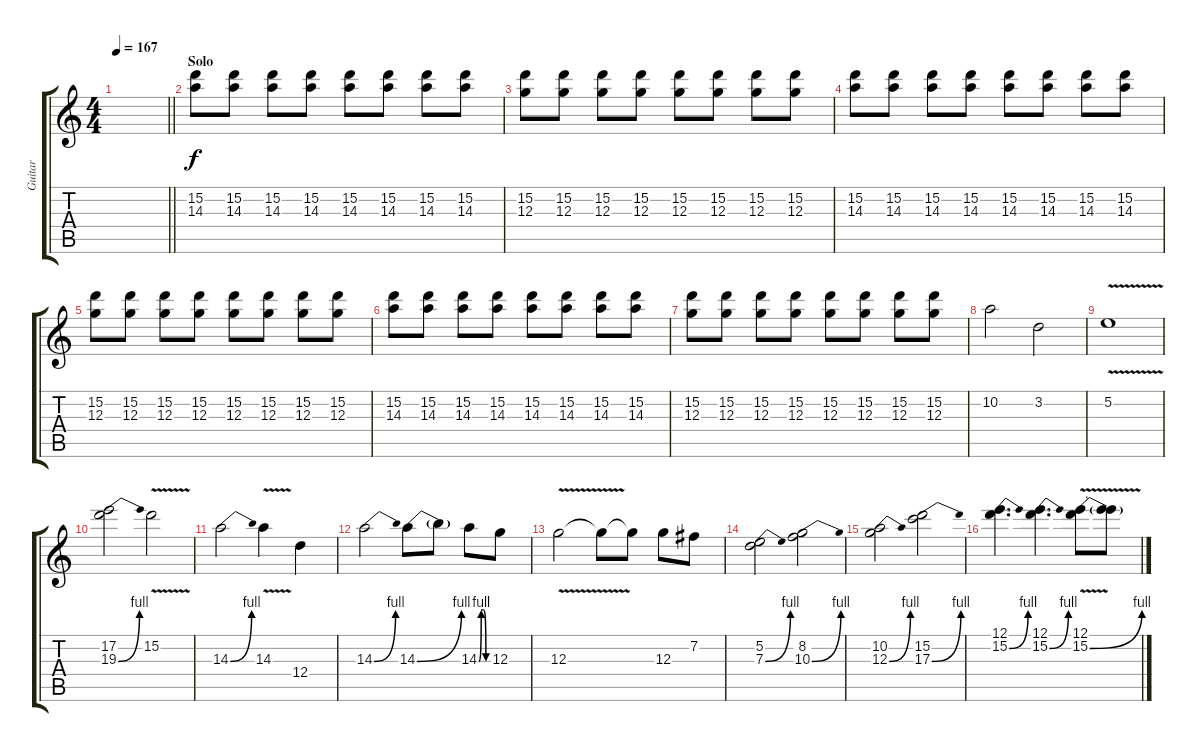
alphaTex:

\track ("Guitar" "Guitar") {instrument overdrivenguitar}
\staff {score tabs}
\tuning (E4 B3 G3 D3 A2 E2) {hide}
\ts (4 4)
\tempo 167
\clef g2
\barLineRight lightlight
\ks c
|
\section ("" "Solo")
(15.2 14.3).8{volume 16} (15.2 14.3).8 (15.2 14.3).8 (15.2 14.3).8 (15.2 14.3).8 (15.2 14.3).8 (15.2 14.3).8 (15.2 14.3).8 |
(15.2 12.3).8 (15.2 12.3).8 (15.2 12.3).8 (15.2 12.3).8 (15.2 12.3).8 (15.2 12.3).8 (15.2 12.3).8 (15.2 12.3).8 |
(15.2 14.3).8{volume 16} (15.2 14.3).8 (15.2 14.3).8 (15.2 14.3).8 (15.2 14.3).8 (15.2 14.3).8 (15.2 14.3).8 (15.2 14.3).8 |
(15.2 12.3).8 (15.2 12.3).8 (15.2 12.3).8 (15.2 12.3).8 (15.2 12.3).8 (15.2 12.3).8 (15.2 12.3).8 (15.2 12.3).8 |
(15.2 14.3).8{volume 16} (15.2 14.3).8 (15.2 14.3).8 (15.2 14.3).8 (15.2 14.3).8 (15.2 14.3).8 (15.2 14.3).8 (15.2 14.3).8 |
(15.2 12.3).8 (15.2 12.3).8 (15.2 12.3).8 (15.2 12.3).8 (15.2 12.3).8 (15.2 12.3).8 (15.2 12.3).8 (15.2 12.3).8 |
10.2.2 3.2.2 |
5.2{v}.1 |
(17.2 19.3{be (bend 0 0 60 4)}).2 15.2{v}.2 |
14.3{be (bend 0 0 60 4)}.2 14.3{v}.4 12.4.4 |
14.3{be (bend 0 0 60 4)}.2 14.3{be (bend 0 0 60 4)}.8 14.3{t}.8 14.3{be (custom 0 0 15 4 30 4 45 0 60 0)}.8 12.3.8 |
12.3{v}.2 12.3{t}.8 12.3{t}.8 12.3.8 7.2.8 |
(5.2 7.3{be (bend 0 0 60 4)}).2 (8.2 10.3{be (bend 0 0 60 4)}).2 |
(10.2 12.3{be (bend 0 0 60 4)}).2 (15.2 17.3{be (bend 0 0 60 4)}).2 |
(12.1 15.2{be (bend 0 0 60 4)}).4{d} (12.1 15.2{be (bend 0 0 60 4)}).4{d} (12.1 15.2{be (bend 0 0 60 4) v}).8 (12.1{t} 15.2{t}).8
